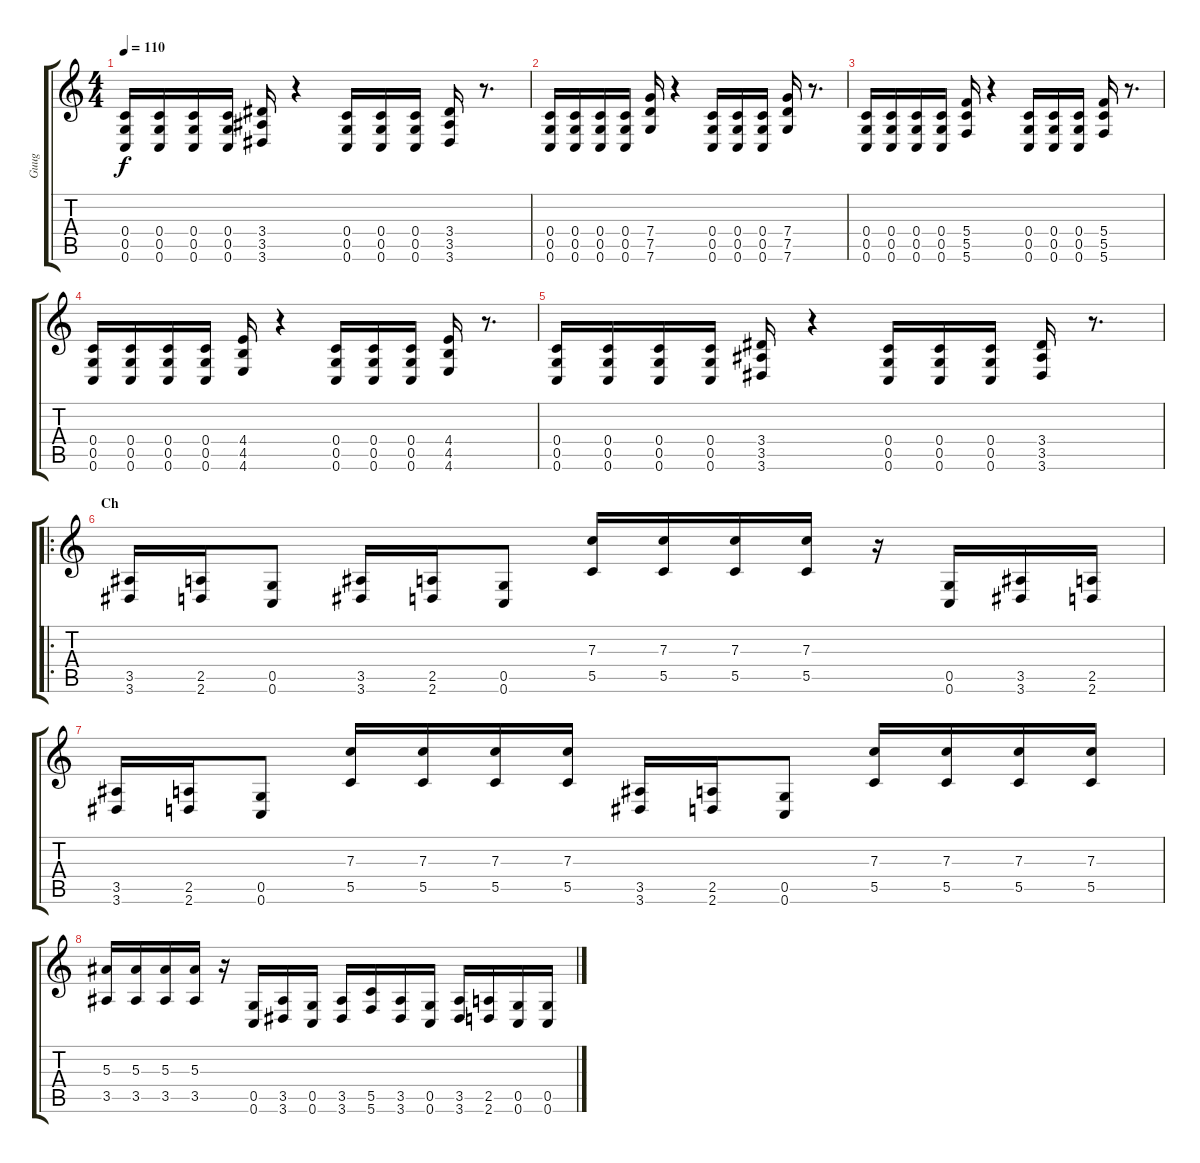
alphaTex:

\track ("Guug" "Guug") {instrument overdrivenguitar}
\staff {score tabs}
\tuning (D4 A3 F3 C3 G2 C2) {hide}
\ts (4 4)
\tempo 110
\clef g2
\ks c
(0.4 0.5 0.6).16{dy f} (0.4 0.5 0.6).16 (0.4 0.5 0.6).16 (0.4 0.5 0.6).16 (3.4 3.5 3.6).16 r.4 (0.4 0.5 0.6).16 (0.4 0.5 0.6).16 (0.4 0.5 0.6).16 (3.4 3.5 3.6).16 r.8{d} |
(0.4 0.5 0.6).16 (0.4 0.5 0.6).16 (0.4 0.5 0.6).16 (0.4 0.5 0.6).16 (7.4 7.5 7.6).16 r.4 (0.4 0.5 0.6).16 (0.4 0.5 0.6).16 (0.4 0.5 0.6).16 (7.4 7.5 7.6).16 r.8{d} |
(0.4 0.5 0.6).16 (0.4 0.5 0.6).16 (0.4 0.5 0.6).16 (0.4 0.5 0.6).16 (5.4 5.5 5.6).16 r.4 (0.4 0.5 0.6).16 (0.4 0.5 0.6).16 (0.4 0.5 0.6).16 (5.4 5.5 5.6).16 r.8{d} |
(0.4 0.5 0.6).16 (0.4 0.5 0.6).16 (0.4 0.5 0.6).16 (0.4 0.5 0.6).16 (4.4 4.5 4.6).16 r.4 (0.4 0.5 0.6).16 (0.4 0.5 0.6).16 (0.4 0.5 0.6).16 (4.4 4.5 4.6).16 r.8{d} |
(0.4 0.5 0.6).16 (0.4 0.5 0.6).16 (0.4 0.5 0.6).16 (0.4 0.5 0.6).16 (3.4 3.5 3.6).16 r.4 (0.4 0.5 0.6).16 (0.4 0.5 0.6).16 (0.4 0.5 0.6).16 (3.4 3.5 3.6).16 r.8{d} |
\ro
\section ("" "Ch")
(3.5 3.6).16{instrument overdrivenguitar} (2.5 2.6).16 (0.5 0.6).8 (3.5 3.6).16 (2.5 2.6).16 (0.5 0.6).8 (7.3 5.5).16 (7.3 5.5).16 (7.3 5.5).16 (7.3 5.5).16 r.16 (0.5 0.6).16 (3.5 3.6).16 (2.5 2.6).16 |
(3.5 3.6).16 (2.5 2.6).16 (0.5 0.6).8 (7.3 5.5).16 (7.3 5.5).16 (7.3 5.5).16 (7.3 5.5).16 (3.5 3.6).16 (2.5 2.6).16 (0.5 0.6).8 (7.3 5.5).16 (7.3 5.5).16 (7.3 5.5).16 (7.3 5.5).16 |
(5.3 3.5).16 (5.3 3.5).16 (5.3 3.5).16 (5.3 3.5).16 r.16 (0.5 0.6).16 (3.5 3.6).16 (0.5 0.6).16 (3.5 3.6).16 (5.5 5.6).16 (3.5 3.6).16 (0.5 0.6).16 (3.5 3.6).16 (2.5 2.6).16 (0.5 0.6).16 (0.5 0.6).16
